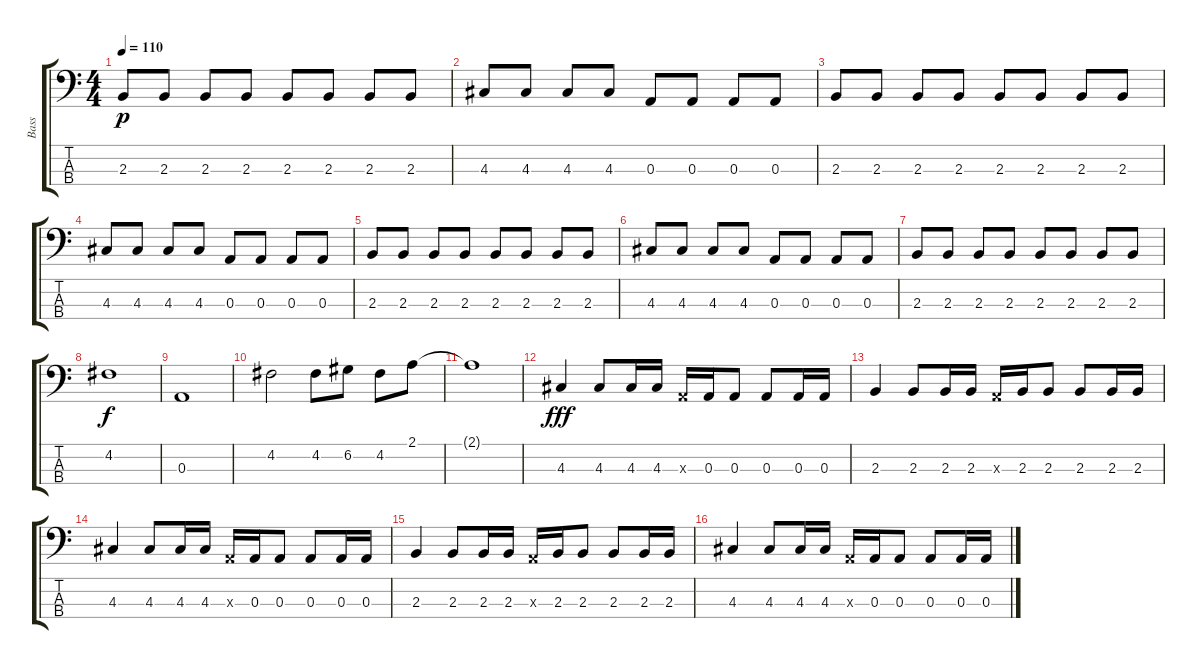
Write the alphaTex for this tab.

\track ("Bass" "Bass") {instrument acousticbass}
\staff {score tabs}
\tuning (G2 D2 A1 E1) {hide}
\ts (4 4)
\tempo 110
\clef f4
\ks c
2.3.8{dy p} 2.3.8 2.3.8 2.3.8 2.3.8 2.3.8 2.3.8 2.3.8 |
4.3.8 4.3.8 4.3.8 4.3.8 0.3.8 0.3.8 0.3.8 0.3.8 |
2.3.8 2.3.8 2.3.8 2.3.8 2.3.8 2.3.8 2.3.8 2.3.8 |
4.3.8 4.3.8 4.3.8 4.3.8 0.3.8 0.3.8 0.3.8 0.3.8 |
2.3.8 2.3.8 2.3.8 2.3.8 2.3.8 2.3.8 2.3.8 2.3.8 |
4.3.8 4.3.8 4.3.8 4.3.8 0.3.8 0.3.8 0.3.8 0.3.8 |
2.3.8 2.3.8 2.3.8 2.3.8 2.3.8 2.3.8 2.3.8 2.3.8 |
4.2.1{dy f} |
0.3.1 |
4.2.2 4.2.8 6.2.8 4.2.8 2.1.8 |
2.1{t}.1 |
4.3.4{dy fff} 4.3.8 4.3.16 4.3.16 0.3{x}.16 0.3.16 0.3.8 0.3.8 0.3.16 0.3.16 |
2.3.4 2.3.8 2.3.16 2.3.16 0.3{x}.16 2.3.16 2.3.8 2.3.8 2.3.16 2.3.16 |
4.3.4 4.3.8 4.3.16 4.3.16 0.3{x}.16 0.3.16 0.3.8 0.3.8 0.3.16 0.3.16 |
2.3.4 2.3.8 2.3.16 2.3.16 0.3{x}.16 2.3.16 2.3.8 2.3.8 2.3.16 2.3.16 |
4.3.4 4.3.8 4.3.16 4.3.16 0.3{x}.16 0.3.16 0.3.8 0.3.8 0.3.16 0.3.16
